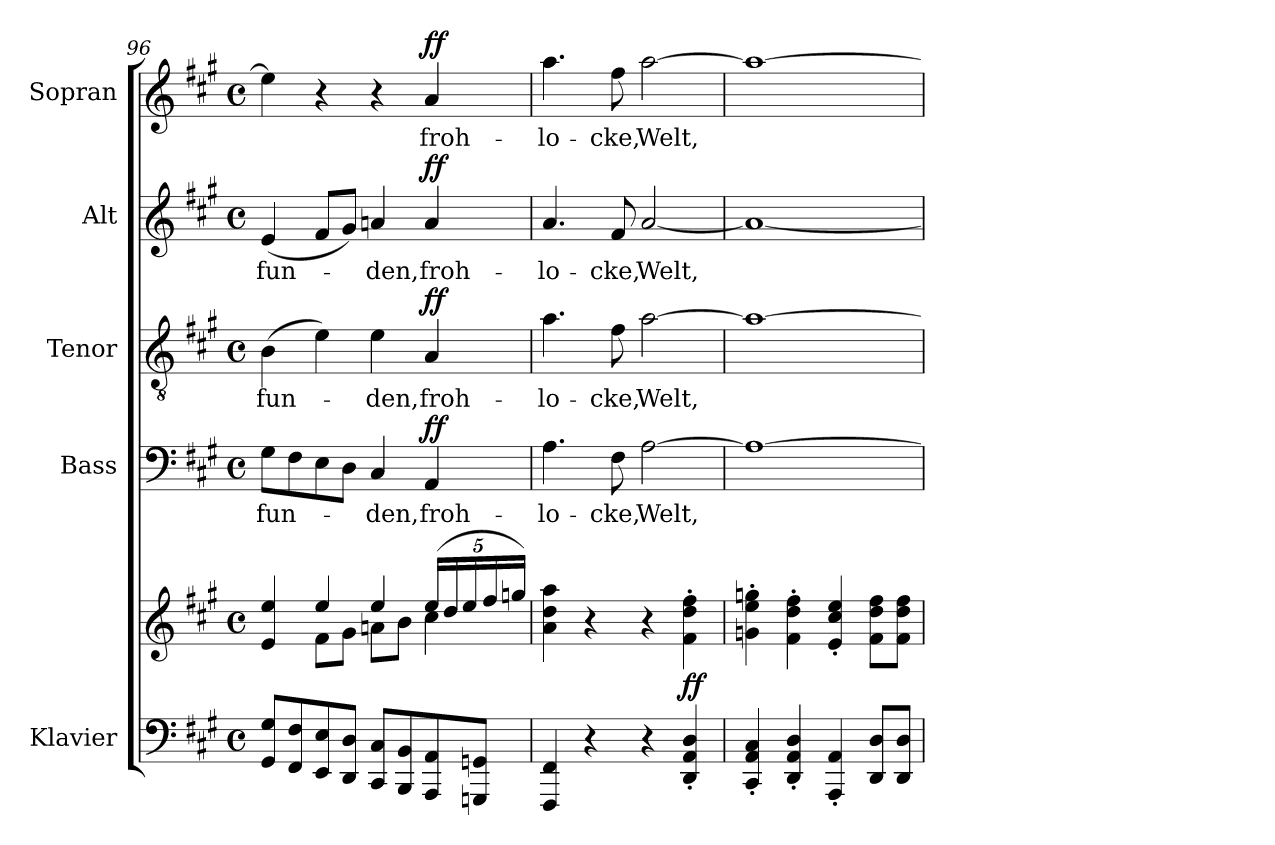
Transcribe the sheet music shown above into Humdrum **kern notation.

**kern	**kern	**dynam	**kern	**text	**dynam	**kern	**text	**dynam	**kern	**text	**dynam	**kern	**text	**dynam
*part5	*part5	*part5	*part4	*part4	*part4	*part3	*part3	*part3	*part2	*part2	*part2	*part1	*part1	*part1
*staff6	*staff5	*staff5/6	*staff4	*staff4	*staff4	*staff3	*staff3	*staff3	*staff2	*staff2	*staff2	*staff1	*staff1	*staff1
*I"Klavier	*	*	*I"Bass	*	*	*I"Tenor	*	*	*I"Alt	*	*	*I"Sopran	*	*
*	*	*	*I'B	*	*	*I'T	*	*	*I'A	*	*	*I'S	*	*
*clefF4	*clefG2	*	*clefF4	*	*	*clefGv2	*	*	*clefG2	*	*	*clefG2	*	*
*k[f#c#g#]	*k[f#c#g#]	*	*k[f#c#g#]	*	*	*k[f#c#g#]	*	*	*k[f#c#g#]	*	*	*k[f#c#g#]	*	*
*M4/4	*M4/4	*	*M4/4	*	*	*M4/4	*	*	*M4/4	*	*	*M4/4	*	*
*met(c)	*met(c)	*	*met(c)	*	*	*met(c)	*	*	*met(c)	*	*	*met(c)	*	*
=96	=96	=96	=96	=96	=96	=96	=96	=96	=96	=96	=96	=96	=96	=96
*	*^	*	*	*	*	*	*	*	*	*	*	*	*	*
!	!	!	!	!	!LO:LY:b	!	!	!LO:LY:b	!	!	!LO:LY:b	!	!	!	!
8GG#/ 8G#/L	4e/ 4ee/	4ryy	.	8G#\L	-fun-	.	(4B\	-fun-	.	(4e/	-fun-	.	4ee\]	.	.
8FF#/ 8F#/	.	.	.	8F#\	.	.	.	.	.	.	.	.	.	.	.
8EE/ 8E/	4ee/	8f#\L	.	8E\	.	.	4e\)	.	.	8f#/L	.	.	4r	.	.
8DD/ 8D/J	.	8g#\J	.	8D\J	.	.	.	.	.	8g#/J)	.	.	.	.	.
!	!	!	!	!	!LO:LY:b	!	!	!LO:LY:b	!	!	!LO:LY:b	!	!	!	!
8CC#/ 8C#/L	4ee/	8an\L	.	4C#/	-den,	.	4e\	-den,	.	4an/	-den,	.	4r	.	.
8BBB/ 8BB/	.	8b\J	.	.	.	.	.	.	.	.	.	.	.	.	.
*	*Xbrackettup	*	*	*	*	*	*	*	*	*	*	*	*	*	*
!	!	!	!	!	!LO:LY:b	!LO:DY:a	!	!LO:LY:b	!LO:DY:a	!	!LO:LY:b	!LO:DY:a	!	!LO:LY:b	!LO:DY:a
8AAA/ 8AA/	(20ee/LL	4cc#\	.	4AA/	froh -	ff	4A/	froh-	ff	4a/	froh -	ff	4a/	froh-	ff
.	20dd/	.	.	.	.	.	.	.	.	.	.	.	.	.	.
.	20ee/	.	.	.	.	.	.	.	.	.	.	.	.	.	.
8GGGn/ 8GGn/J	.	.	.	.	.	.	.	.	.	.	.	.	.	.	.
.	20ff#/	.	.	.	.	.	.	.	.	.	.	.	.	.	.
.	20ggn/JJ)	.	.	.	.	.	.	.	.	.	.	.	.	.	.
*	*v	*v	*	*	*	*	*	*	*	*	*	*	*	*	*
!!LO:LB:g=z
=97	=97	=97	=97	=97	=97	=97	=97	=97	=97	=97	=97	=97	=97	=97
!	!	!	!	!LO:LY:b	!	!	!LO:LY:b	!	!	!LO:LY:b	!	!	!LO:LY:b	!
4FFF#/ 4FF#/	4a\ 4dd\ 4aa\	.	4.A\	-lo-	.	4.a\	-lo-	.	4.a/	-lo-	.	4.aa\	-lo-	.
4r	4r	.	.	.	.	.	.	.	.	.	.	.	.	.
!	!	!	!	!LO:LY:b	!	!	!LO:LY:b	!	!	!LO:LY:b	!	!	!LO:LY:b	!
.	.	.	8F#\	-cke,	.	8f#\	-cke,	.	8f#/	-cke,	.	8ff#\	-cke,	.
!	!	!	!	!LO:LY:b	!	!	!LO:LY:b	!	!	!LO:LY:b	!	!	!LO:LY:b	!
4r	4r	.	[2A\	Welt,	.	[2a\	Welt,	.	[2a/	Welt,	.	[2aa\	Welt,	.
!	!	!LO:DY:a=2	!	!	!	!	!	!	!	!	!	!	!	!
4DD/' 4AA/' 4D/'	4f#\' 4dd\' 4ff#\'	ff	.	.	.	.	.	.	.	.	.	.	.	.
=98	=98	=98	=98	=98	=98	=98	=98	=98	=98	=98	=98	=98	=98	=98
4CC#/' 4AA/' 4C#/'	4gn\' 4ee\' 4ggn\'	.	1A_	.	.	1a_	.	.	1a_	.	.	1aa_	.	.
4DD/' 4AA/' 4D/'	4f#\' 4dd\' 4ff#\'	.	.	.	.	.	.	.	.	.	.	.	.	.
4AAA/' 4AA/'	4e/' 4cc#/' 4ee/'	.	.	.	.	.	.	.	.	.	.	.	.	.
8DD/ 8D/L	8f#\ 8dd\ 8ff#\L	.	.	.	.	.	.	.	.	.	.	.	.	.
8DD/ 8D/J	8f#\ 8dd\ 8ff#\J	.	.	.	.	.	.	.	.	.	.	.	.	.
=	=	=	=	=	=	=	=	=	=	=	=	=	=	=
*-	*-	*-	*-	*-	*-	*-	*-	*-	*-	*-	*-	*-	*-	*-
